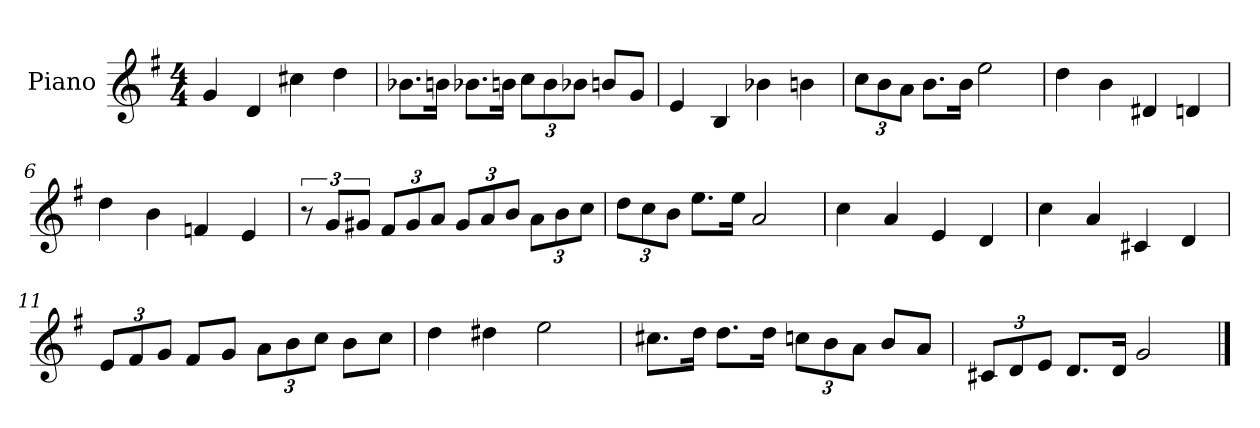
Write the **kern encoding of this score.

**kern
*part1
*staff1
*I"Piano
*I'Pno.
*clefG2
*k[f#]
*M4/4
*MM120
=1
4g/
4d/
4cc#X\
4dd\
=2
8.b-X\L
16bn\Jk
8.b-X\L
16bn\Jk
*Xbrackettup
12cc\L
12b\
12b-X\J
8bn/L
8g/J
=3
4e/
4B/
4b-X\
4bn\
=4
12cc\L
12b\
12a\J
8.b\L
16b\Jk
2ee\
=5
4dd\
4b\
4d#X/
4dn/
=6
4dd\
4b\
4fn/
4e/
!!LO:LB:g=z
=7
*brackettup
12r
12g/L
12g#X/J
*Xbrackettup
12f#/L
12g#/
12a/J
12g#/L
12a/
12b/J
12a\L
12b\
12cc\J
=8
12dd\L
12cc\
12b\J
8.ee\L
16ee\Jk
2a/
=9
4cc\
4a/
4e/
4d/
=10
4cc\
4a/
4c#X/
4d/
=11
12e/L
12f#/
12g/J
8f#/L
8g/J
12a\L
12b\
12cc\J
8b\L
8cc\J
=12
4dd\
4dd#X\
2ee\
!!LO:LB:g=z
=13
8.cc#X\L
16dd\Jk
8.dd\L
16dd\Jk
12ccn\L
12b\
12a\J
8b/L
8a/J
=14
12c#X/L
12d/
12e/J
8.d/L
16d/Jk
2g/
==
*-
